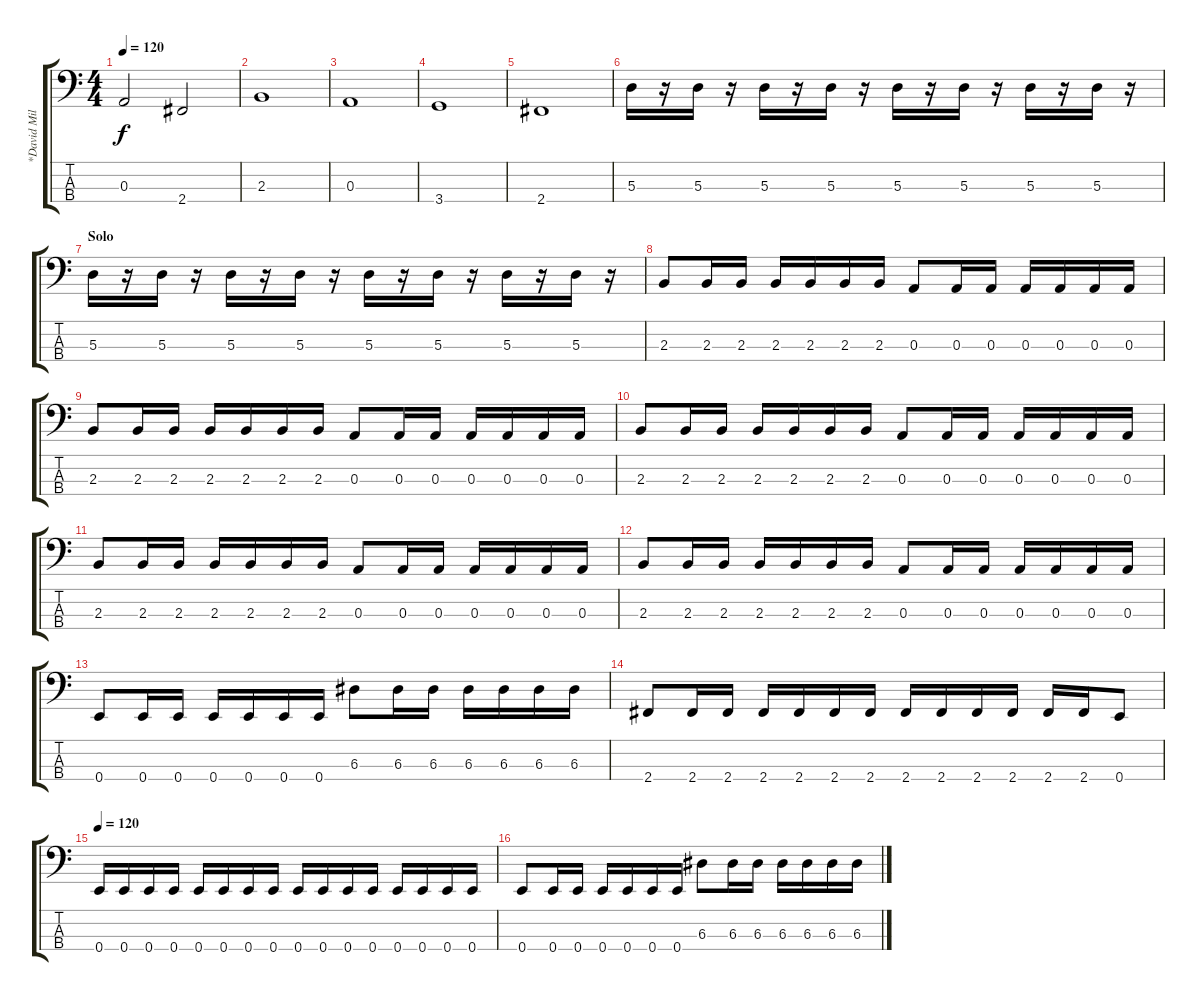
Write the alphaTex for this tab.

\track ("*David Millan" "*David Mil") {instrument electricbasspick}
\staff {score tabs}
\tuning (G2 D2 A1 E1) {hide}
\ts (4 4)
\tempo 120
\clef f4
\ks c
0.3.2{dy f} 2.4.2 |
2.3.1 |
0.3.1 |
3.4.1 |
2.4.1 |
5.3.16 r.16 5.3.16 r.16 5.3.16 r.16 5.3.16 r.16 5.3.16 r.16 5.3.16 r.16 5.3.16 r.16 5.3.16 r.16 |
\section ("" "Solo")
5.3.16 r.16 5.3.16 r.16 5.3.16 r.16 5.3.16 r.16 5.3.16 r.16 5.3.16 r.16 5.3.16 r.16 5.3.16 r.16 |
2.3.8{volume 13} 2.3.16 2.3.16 2.3.16 2.3.16 2.3.16 2.3.16 0.3.8 0.3.16 0.3.16 0.3.16 0.3.16 0.3.16 0.3.16 |
2.3.8 2.3.16 2.3.16 2.3.16 2.3.16 2.3.16 2.3.16 0.3.8 0.3.16 0.3.16 0.3.16 0.3.16 0.3.16 0.3.16 |
2.3.8 2.3.16 2.3.16 2.3.16 2.3.16 2.3.16 2.3.16 0.3.8 0.3.16 0.3.16 0.3.16 0.3.16 0.3.16 0.3.16 |
2.3.8 2.3.16 2.3.16 2.3.16 2.3.16 2.3.16 2.3.16 0.3.8 0.3.16 0.3.16 0.3.16 0.3.16 0.3.16 0.3.16 |
2.3.8 2.3.16 2.3.16 2.3.16 2.3.16 2.3.16 2.3.16 0.3.8 0.3.16 0.3.16 0.3.16 0.3.16 0.3.16 0.3.16 |
0.4.8{volume 16} 0.4.16 0.4.16 0.4.16 0.4.16 0.4.16 0.4.16 6.3.8 6.3.16 6.3.16 6.3.16 6.3.16 6.3.16 6.3.16 |
2.4.8 2.4.16 2.4.16 2.4.16 2.4.16 2.4.16 2.4.16 2.4.16 2.4.16 2.4.16 2.4.16 2.4.16 2.4.16 0.4.8 |
\tempo 120
0.4.16 0.4.16 0.4.16 0.4.16 0.4.16 0.4.16 0.4.16 0.4.16 0.4.16 0.4.16 0.4.16 0.4.16 0.4.16 0.4.16 0.4.16 0.4.16 |
0.4.8{volume 16} 0.4.16 0.4.16 0.4.16 0.4.16 0.4.16 0.4.16 6.3.8 6.3.16 6.3.16 6.3.16 6.3.16 6.3.16 6.3.16
